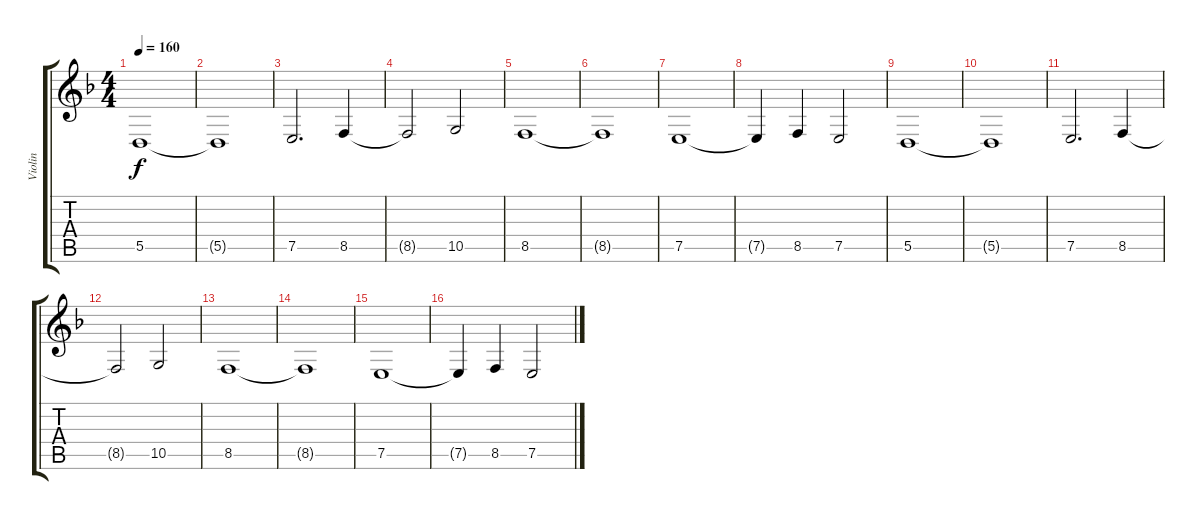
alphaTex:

\track ("Violin" "Violin") {instrument violin}
\staff {score tabs}
\tuning (E4 B3 G3 D3 A2 D2) {hide}
\ts (4 4)
\tempo 160
\clef g2
\ks dminor
5.5.1{dy f} |
5.5{t}.1 |
7.5.2{d} 8.5.4 |
8.5{t}.2 10.5.2 |
8.5.1 |
8.5{t}.1 |
7.5.1 |
7.5{t}.4 8.5.4 7.5.2 |
5.5.1 |
5.5{t}.1 |
7.5.2{d} 8.5.4 |
8.5{t}.2 10.5.2 |
8.5.1 |
8.5{t}.1 |
7.5.1 |
7.5{t}.4 8.5.4 7.5.2
